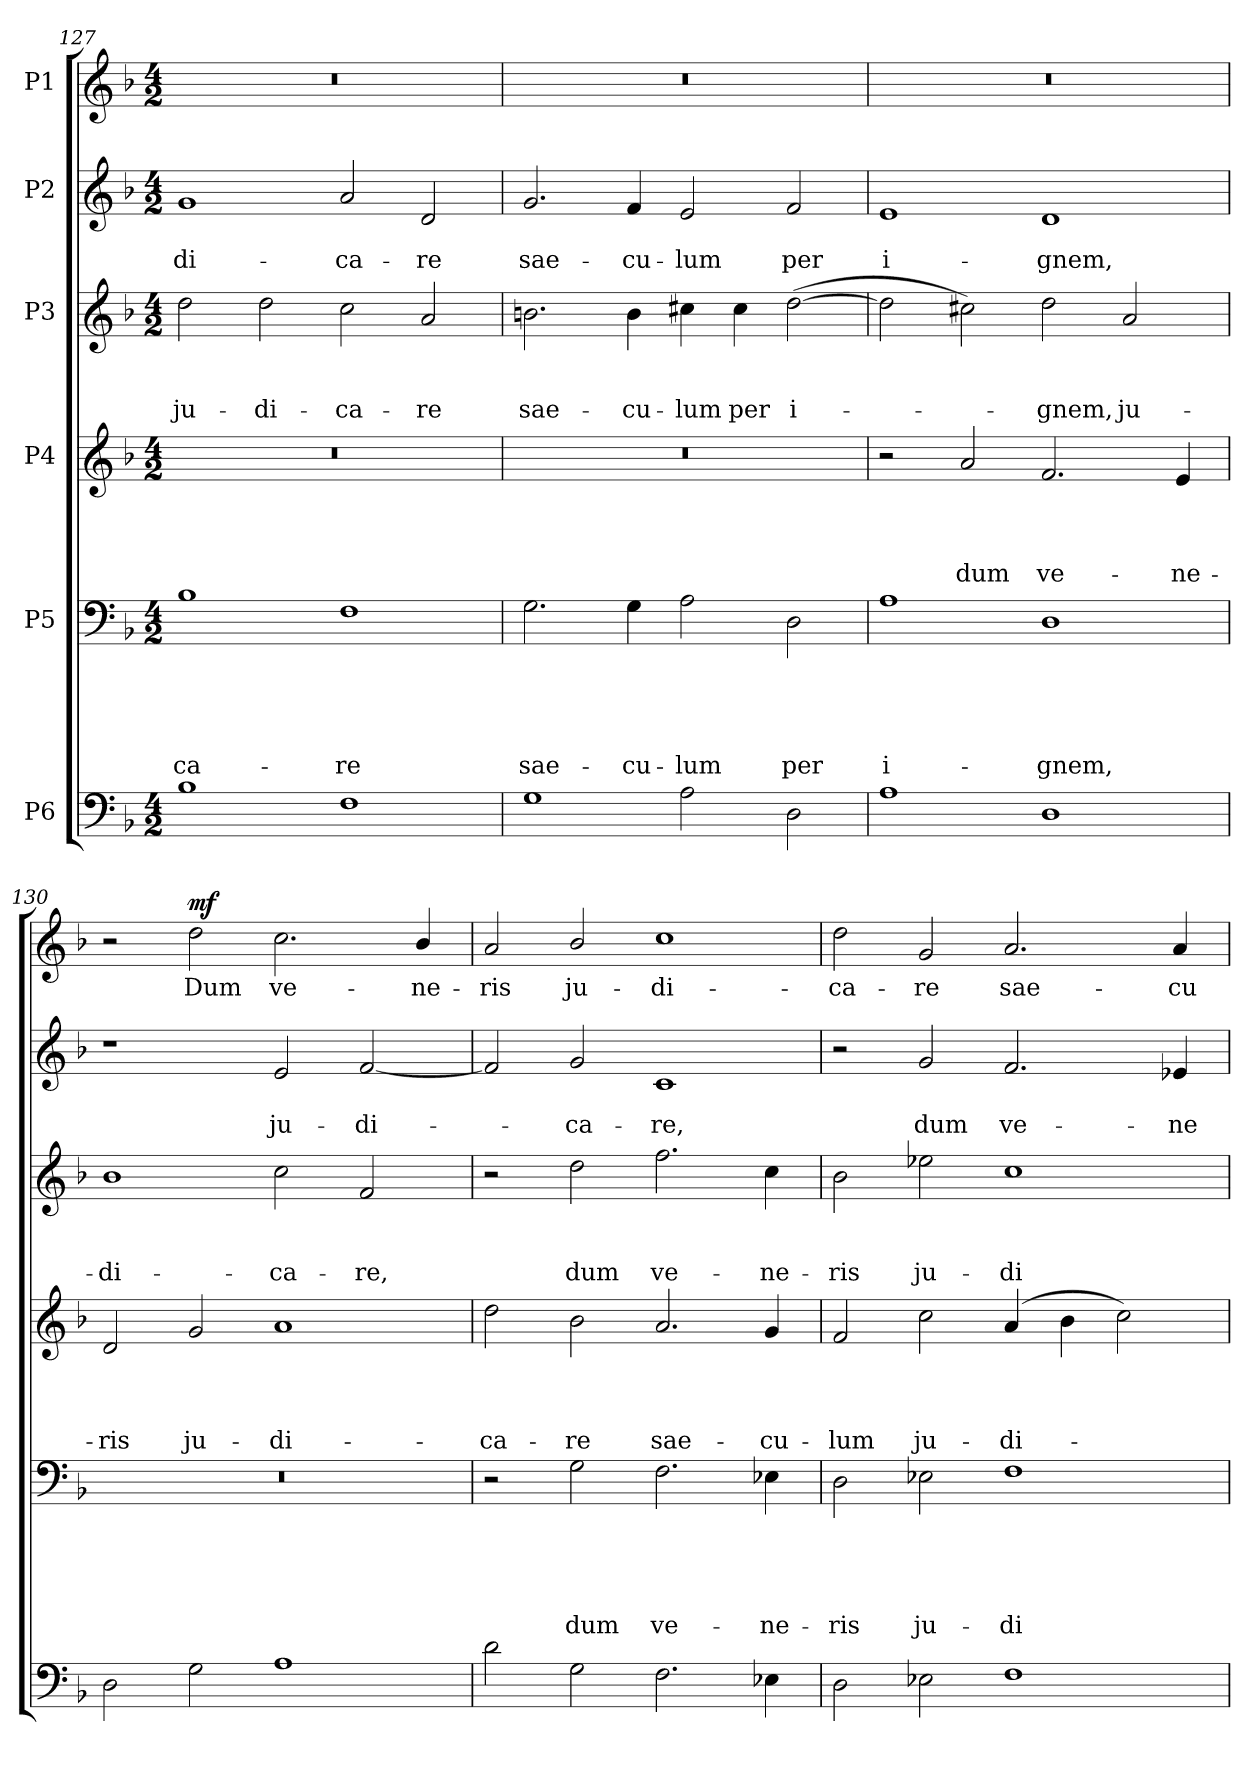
**kern	**kern	**text	**text	**text	**text	**text	**kern	**text	**text	**text	**text	**kern	**text	**text	**text	**kern	**text	**text	**kern	**text	**dynam
*part6	*part5	*part5	*part5	*part5	*part5	*part5	*part4	*part4	*part4	*part4	*part4	*part3	*part3	*part3	*part3	*part2	*part2	*part2	*part1	*part1	*part1
*staff6	*staff5	*staff5	*staff5	*staff5	*staff5	*staff5	*staff4	*staff4	*staff4	*staff4	*staff4	*staff3	*staff3	*staff3	*staff3	*staff2	*staff2	*staff2	*staff1	*staff1	*staff1
*I"P6	*I"P5	*	*	*	*	*	*I"P4	*	*	*	*	*I"P3	*	*	*	*I"P2	*	*	*I"P1	*	*
!!LO:PB:g=z
*clefF4	*clefF4	*	*	*	*	*	*clefG2	*	*	*	*	*clefG2	*	*	*	*clefG2	*	*	*clefG2	*	*
*	*	*	*	*	*	*	*ITrd7c12	*	*	*	*	*ITrd7c12	*	*	*	*	*	*	*	*	*
*k[b-]	*k[b-]	*	*	*	*	*	*k[b-]	*	*	*	*	*k[b-]	*	*	*	*k[b-]	*	*	*k[b-]	*	*
*F:	*F:	*	*	*	*	*	*F:	*	*	*	*	*F:	*	*	*	*F:	*	*	*F:	*	*
*M4/2	*M4/2	*	*	*	*	*	*M4/2	*	*	*	*	*M4/2	*	*	*	*M4/2	*	*	*M4/2	*	*
=127	=127	=127	=127	=127	=127	=127	=127	=127	=127	=127	=127	=127	=127	=127	=127	=127	=127	=127	=127	=127	=127
!	!	!	!	!	!	!LO:LY:b	!LO:N:vis=1	!	!	!	!	!	!	!	!LO:LY:b	!	!	!LO:LY:b	!LO:N:vis=1	!	!
1B-	1B-	.	.	.	.	-ca-	0r	.	.	.	.	2d\	.	.	ju-	1g	.	-di-	0r	.	.
!	!	!	!	!	!	!	!	!	!	!	!	!	!	!	!LO:LY:b	!	!	!	!	!	!
.	.	.	.	.	.	.	.	.	.	.	.	2d\	.	.	-di-	.	.	.	.	.	.
!	!	!	!	!	!	!LO:LY:b	!	!	!	!	!	!	!	!	!LO:LY:b	!	!	!LO:LY:b	!	!	!
1F	1F	.	.	.	.	-re	.	.	.	.	.	2c\	.	.	-ca-	2a/	.	-ca-	.	.	.
!	!	!	!	!	!	!	!	!	!	!	!	!	!	!	!LO:LY:b	!	!	!LO:LY:b	!	!	!
.	.	.	.	.	.	.	.	.	.	.	.	2A/	.	.	-re	2d/	.	-re	.	.	.
=128	=128	=128	=128	=128	=128	=128	=128	=128	=128	=128	=128	=128	=128	=128	=128	=128	=128	=128	=128	=128	=128
!	!	!	!	!	!	!LO:LY:b	!LO:N:vis=1	!	!	!	!	!	!	!	!LO:LY:b	!	!	!LO:LY:b	!LO:N:vis=1	!	!
1G	2.G\	.	.	.	.	sae-	0r	.	.	.	.	2.Bn\	.	.	sae-	2.g/	.	sae-	0r	.	.
!	!	!	!	!	!	!LO:LY:b	!	!	!	!	!	!	!	!	!LO:LY:b	!	!	!LO:LY:b	!	!	!
.	4G\	.	.	.	.	-cu-	.	.	.	.	.	4B\	.	.	-cu-	4f/	.	-cu-	.	.	.
!	!	!	!	!	!	!LO:LY:b	!	!	!	!	!	!	!	!	!LO:LY:b	!	!	!LO:LY:b	!	!	!
2A\	2A\	.	.	.	.	-lum	.	.	.	.	.	4c#X\	.	.	-lum	2e/	.	-lum	.	.	.
!	!	!	!	!	!	!	!	!	!	!	!	!	!	!	!LO:LY:b	!	!	!	!	!	!
.	.	.	.	.	.	.	.	.	.	.	.	4c#\	.	.	per	.	.	.	.	.	.
!	!	!	!	!	!	!LO:LY:b	!	!	!	!	!	!	!	!	!LO:LY:b	!	!	!LO:LY:b	!	!	!
2D\	2D\	.	.	.	.	per	.	.	.	.	.	(>[>2d\	.	.	i-	2f/	.	per	.	.	.
=129	=129	=129	=129	=129	=129	=129	=129	=129	=129	=129	=129	=129	=129	=129	=129	=129	=129	=129	=129	=129	=129
!	!	!	!	!	!	!LO:LY:b	!	!	!	!	!	!	!	!	!	!	!	!LO:LY:b	!LO:N:vis=1	!	!
1A	1A	.	.	.	.	i-	2r	.	.	.	.	2d\]	.	.	.	1e	.	i-	0r	.	.
!	!	!	!	!	!	!	!	!	!	!	!LO:LY:b	!	!	!	!	!	!	!	!	!	!
.	.	.	.	.	.	.	2A/	.	.	.	dum	2c#X\)	.	.	.	.	.	.	.	.	.
!	!	!	!	!	!	!LO:LY:b	!	!	!	!	!LO:LY:b	!	!	!	!LO:LY:b	!	!	!LO:LY:b	!	!	!
1D	1D	.	.	.	.	-gnem,	2.F/	.	.	.	ve-	2d\	.	.	-gnem,	1d	.	-gnem,	.	.	.
!	!	!	!	!	!	!	!	!	!	!	!	!	!	!	!LO:LY:b	!	!	!	!	!	!
.	.	.	.	.	.	.	.	.	.	.	.	2A/	.	.	ju-	.	.	.	.	.	.
!	!	!	!	!	!	!	!	!	!	!	!LO:LY:b	!	!	!	!	!	!	!	!	!	!
.	.	.	.	.	.	.	4E/	.	.	.	-ne-	.	.	.	.	.	.	.	.	.	.
=130	=130	=130	=130	=130	=130	=130	=130	=130	=130	=130	=130	=130	=130	=130	=130	=130	=130	=130	=130	=130	=130
!	!LO:N:vis=1	!	!	!	!	!	!	!	!	!	!LO:LY:b	!	!	!	!LO:LY:b	!	!	!	!	!	!
2D\	0r	.	.	.	.	.	2D/	.	.	.	-ris	1B-	.	.	-di-	1r	.	.	2r	.	.
!	!	!	!	!	!	!	!	!	!	!	!LO:LY:b	!	!	!	!	!	!	!	!	!LO:LY:b	!LO:DY:a
2G\	.	.	.	.	.	.	2G/	.	.	.	ju-	.	.	.	.	.	.	.	2dd\	Dum	mf
!	!	!	!	!	!	!	!	!	!	!	!LO:LY:b	!	!	!	!LO:LY:b	!	!	!LO:LY:b	!	!LO:LY:b	!
1A	.	.	.	.	.	.	1A	.	.	.	-di-	2c\	.	.	-ca-	2e/	.	ju-	2.cc\	ve-	.
!	!	!	!	!	!	!	!	!	!	!	!	!	!	!	!LO:LY:b	!	!	!LO:LY:b	!	!	!
.	.	.	.	.	.	.	.	.	.	.	.	2F/	.	.	-re,	[<2f/	.	-di-	.	.	.
!	!	!	!	!	!	!	!	!	!	!	!	!	!	!	!	!	!	!	!	!LO:LY:b	!
.	.	.	.	.	.	.	.	.	.	.	.	.	.	.	.	.	.	.	4b-/	-ne-	.
=131	=131	=131	=131	=131	=131	=131	=131	=131	=131	=131	=131	=131	=131	=131	=131	=131	=131	=131	=131	=131	=131
!	!	!	!	!	!	!	!	!	!	!	!LO:LY:b	!	!	!	!	!	!	!	!	!LO:LY:b	!
2d\	2r	.	.	.	.	.	2d\	.	.	.	-ca-	2r	.	.	.	2f/]	.	.	2a/	-ris	.
!	!	!	!	!	!	!LO:LY:b	!	!	!	!	!LO:LY:b	!	!	!	!LO:LY:b	!	!	!LO:LY:b	!	!LO:LY:b	!
2G\	2G\	.	.	.	.	dum	2B-\	.	.	.	-re	2d\	.	.	dum	2g/	.	-ca-	2b-/	ju-	.
!	!	!	!	!	!	!LO:LY:b	!	!	!	!	!LO:LY:b	!	!	!	!LO:LY:b	!	!	!LO:LY:b	!	!LO:LY:b	!
2.F\	2.F\	.	.	.	.	ve-	2.A/	.	.	.	sae-	2.f\	.	.	ve-	1c	.	-re,	1cc	-di-	.
!	!	!	!	!	!	!LO:LY:b	!	!	!	!	!LO:LY:b	!	!	!	!LO:LY:b	!	!	!	!	!	!
4E-X\	4E-X\	.	.	.	.	-ne-	4G/	.	.	.	-cu-	4c\	.	.	-ne-	.	.	.	.	.	.
!!LO:LB:g=z
=132	=132	=132	=132	=132	=132	=132	=132	=132	=132	=132	=132	=132	=132	=132	=132	=132	=132	=132	=132	=132	=132
!	!	!	!	!	!	!LO:LY:b	!	!	!	!	!LO:LY:b	!	!	!	!LO:LY:b	!	!	!	!	!LO:LY:b	!
2D\	2D\	.	.	.	.	-ris	2F/	.	.	.	-lum	2B-\	.	.	-ris	2r	.	.	2dd\	-ca-	.
!	!	!	!	!	!	!LO:LY:b	!	!	!	!	!LO:LY:b	!	!	!	!LO:LY:b	!	!	!LO:LY:b	!	!LO:LY:b	!
2E-X\	2E-X\	.	.	.	.	ju-	2c\	.	.	.	ju-	2e-X\	.	.	ju-	2g/	.	dum	2g/	-re	.
!	!	!	!	!	!	!LO:LY:b	!	!	!	!	!LO:LY:b	!	!	!	!LO:LY:b	!	!	!LO:LY:b	!	!LO:LY:b	!
1F	1F	.	.	.	.	-di-	(>4A/	.	.	.	-di-	1c	.	.	-di-	2.f/	.	ve-	2.a/	sae-	.
.	.	.	.	.	.	.	4B-\	.	.	.	.	.	.	.	.	.	.	.	.	.	.
.	.	.	.	.	.	.	2c\)	.	.	.	.	.	.	.	.	.	.	.	.	.	.
!	!	!	!	!	!	!	!	!	!	!	!	!	!	!	!	!	!	!LO:LY:b	!	!LO:LY:b	!
.	.	.	.	.	.	.	.	.	.	.	.	.	.	.	.	4e-X/	.	-ne-	4a/	-cu-	.
=	=	=	=	=	=	=	=	=	=	=	=	=	=	=	=	=	=	=	=	=	=
*-	*-	*-	*-	*-	*-	*-	*-	*-	*-	*-	*-	*-	*-	*-	*-	*-	*-	*-	*-	*-	*-
